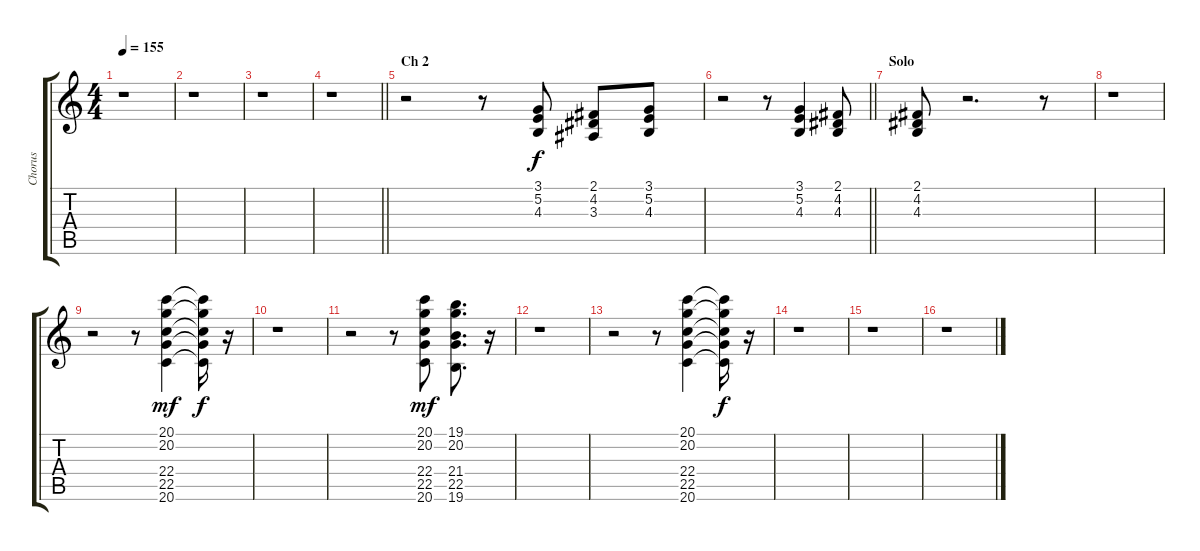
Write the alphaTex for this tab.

\track ("Chorus" "Chorus") {instrument synthvoice}
\staff {score tabs}
\tuning (E4 B3 G3 D3 A2 E2) {hide}
\ts (4 4)
\tempo 155
\clef g2
\ks c
r.1{dy f} |
r.1 |
r.1 |
\barLineRight lightlight
r.1 |
\section ("" "Ch 2")
r.2 r.8 (3.1 5.2 4.3).8 (2.1 4.2 3.3).8 (3.1 5.2 4.3).8 |
\barLineRight lightlight
r.2 r.8 (3.1 5.2 4.3).4 (2.1 4.2 4.3).8 |
\section ("" "Solo")
(2.1 4.2 4.3).8 r.2{d} r.8 |
r.1 |
r.2 r.8 (20.1 20.2 22.4 22.5 20.6).4{dy mf} (20.1{t} 20.2{t} 22.4{t} 22.5{t} 20.6{t}).16{dy f} r.16 |
r.1 |
r.2 r.8 (20.1 20.2 22.4 22.5 20.6).8{dy mf} (19.1 20.2 21.4 22.5 19.6).8{d} r.16 |
r.1 |
r.2 r.8 (20.1 20.2 22.4 22.5 20.6).4 (20.1{t} 20.2{t} 22.4{t} 22.5{t} 20.6{t}).16{dy f} r.16 |
r.1 |
r.1 |
r.1
